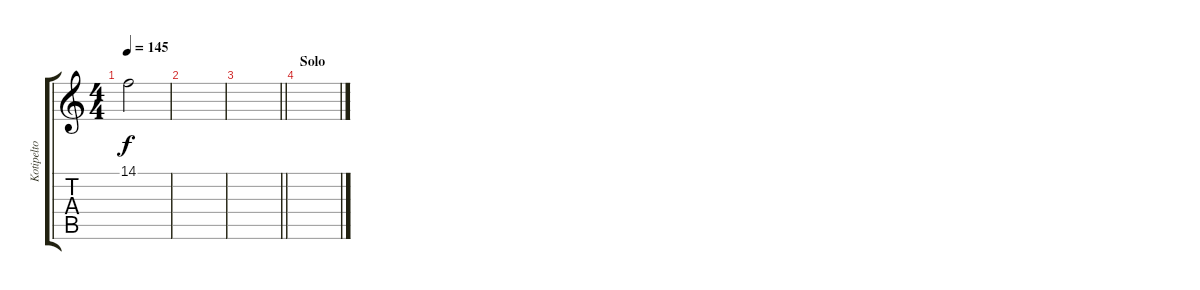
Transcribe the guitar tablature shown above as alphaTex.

\track ("Kotipelto" "Kotipelto") {instrument lead6voice}
\staff {score tabs}
\tuning (Eb4 Bb3 Gb3 Db3 Ab2 Eb2) {hide}
\ts (4 4)
\tempo 145
\clef g2
\ks c
14.1.2{dy f} |
|
\barLineRight lightlight
|
\section ("" "Solo")
